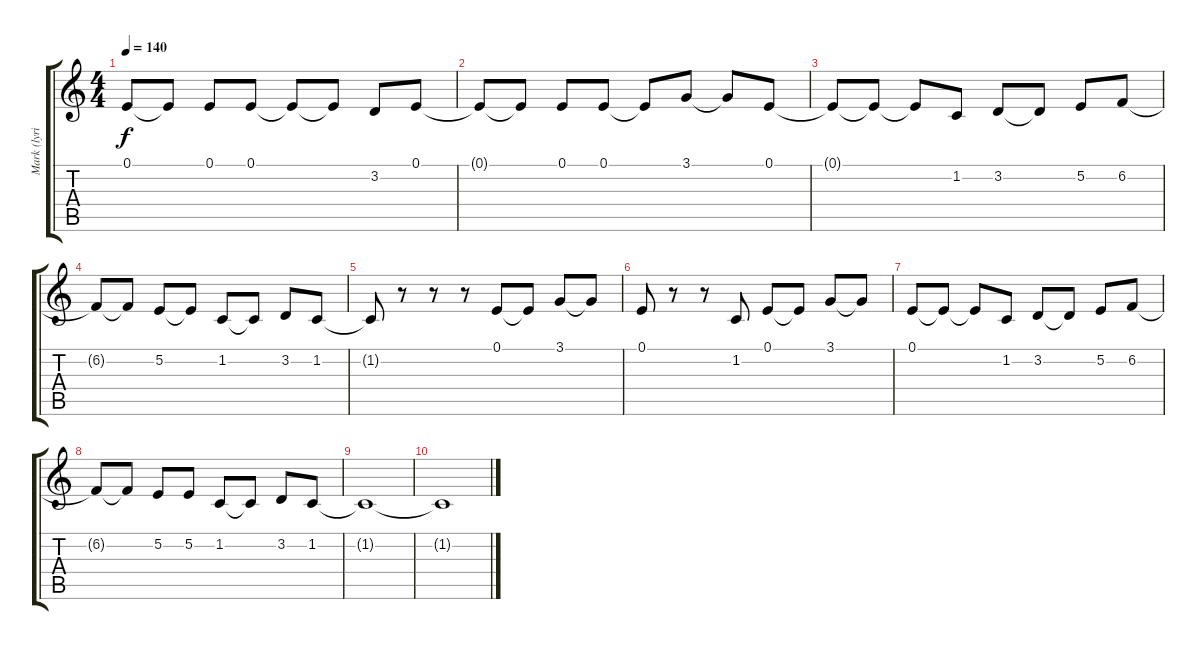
\track ("Mark (lyrics)" "Mark (lyri") {instrument oboe}
\staff {score tabs}
\tuning (E4 B3 G3 D3 A2 E2) {hide}
\ts (4 4)
\tempo 140
\clef g2
\ks c
0.1.8{dy f} 0.1{t}.8 0.1.8 0.1.8 0.1{t}.8 0.1{t}.8 3.2.8 0.1.8 |
0.1{t}.8 0.1{t}.8 0.1.8 0.1.8 0.1{t}.8 3.1.8 3.1{t}.8 0.1.8 |
0.1{t}.8 0.1{t}.8 0.1{t}.8 1.2.8 3.2.8 3.2{t}.8 5.2.8 6.2.8 |
6.2{t}.8 6.2{t}.8 5.2.8 5.2{t}.8 1.2.8 1.2{t}.8 3.2.8 1.2.8 |
1.2{t}.8 r.8 r.8 r.8 0.1.8 0.1{t}.8 3.1.8 3.1{t}.8 |
0.1.8 r.8 r.8 1.2.8 0.1.8 0.1{t}.8 3.1.8 3.1{t}.8 |
0.1.8 0.1{t}.8 0.1{t}.8 1.2.8 3.2.8 3.2{t}.8 5.2.8 6.2.8 |
6.2{t}.8 6.2{t}.8 5.2.8 5.2.8 1.2.8 1.2{t}.8 3.2.8 1.2.8 |
1.2{t}.1 |
1.2{t}.1
